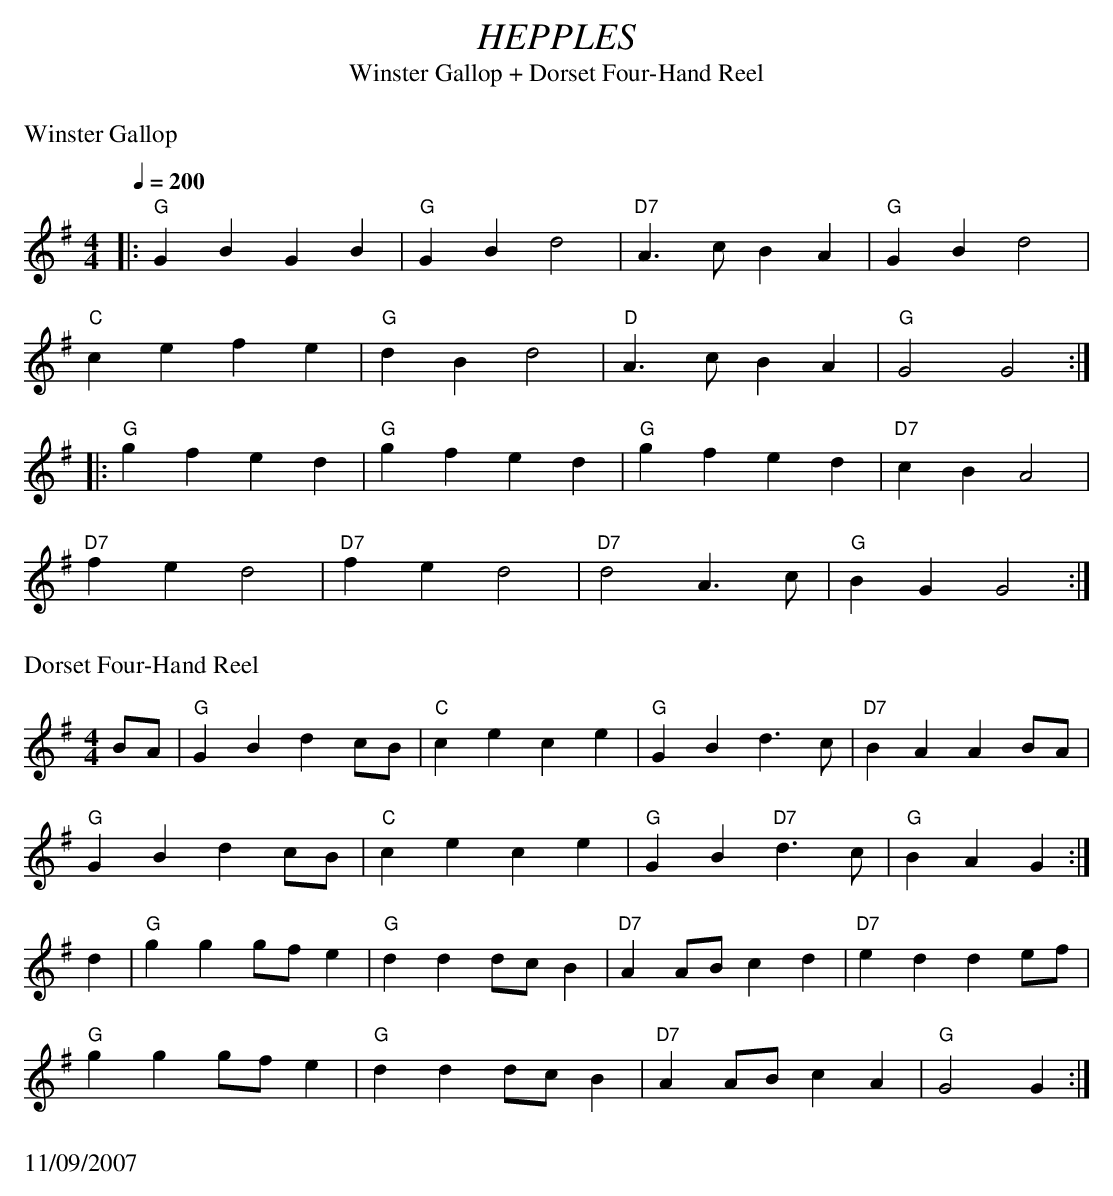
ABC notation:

X:1
T: HEPPLES
T:
T:Winster Gallop + Dorset Four-Hand Reel
Q:1/4=200
M:4/4
L:1/8
K:G
%%text
%%text Winster Gallop
%%text
|: "G"G2B2 G2B2|"G"G2B2 d4|"D7"A3c B2A2|"G"G2B2 d4|
"C"c2e2 f2e2|"G"d2B2 d4|"D"A3c B2A2|"G"G4 G4:|
|: "G"g2f2 e2d2|"G"g2f2 e2d2|"G"g2f2 e2d2|"D7"c2B2 A4|
"D7"f2e2 d4|"D7"f2e2 d4|"D7"d4 A3c|"G"B2G2 G4:|
%%text
%%text Dorset Four-Hand Reel
%%text
M:4/4
L:1/8
K:G
BA|"G"G2B2 d2cB|"C"c2e2 c2e2|"G"G2B2 d3c|"D7"B2A2 A2BA|
"G"G2B2 d2cB|"C"c2e2 c2e2|"G"G2B2 "D7" d3c|"G"B2A2 G2:|
d2|"G"g2g2 gfe2|"G"d2d2 dcB2|"D7"A2AB c2d2|"D7"e2d2 d2ef|
"G"g2g2 gfe2|"G"d2d2 dcB2|"D7"A2AB c2A2|"G"G4G2:|
